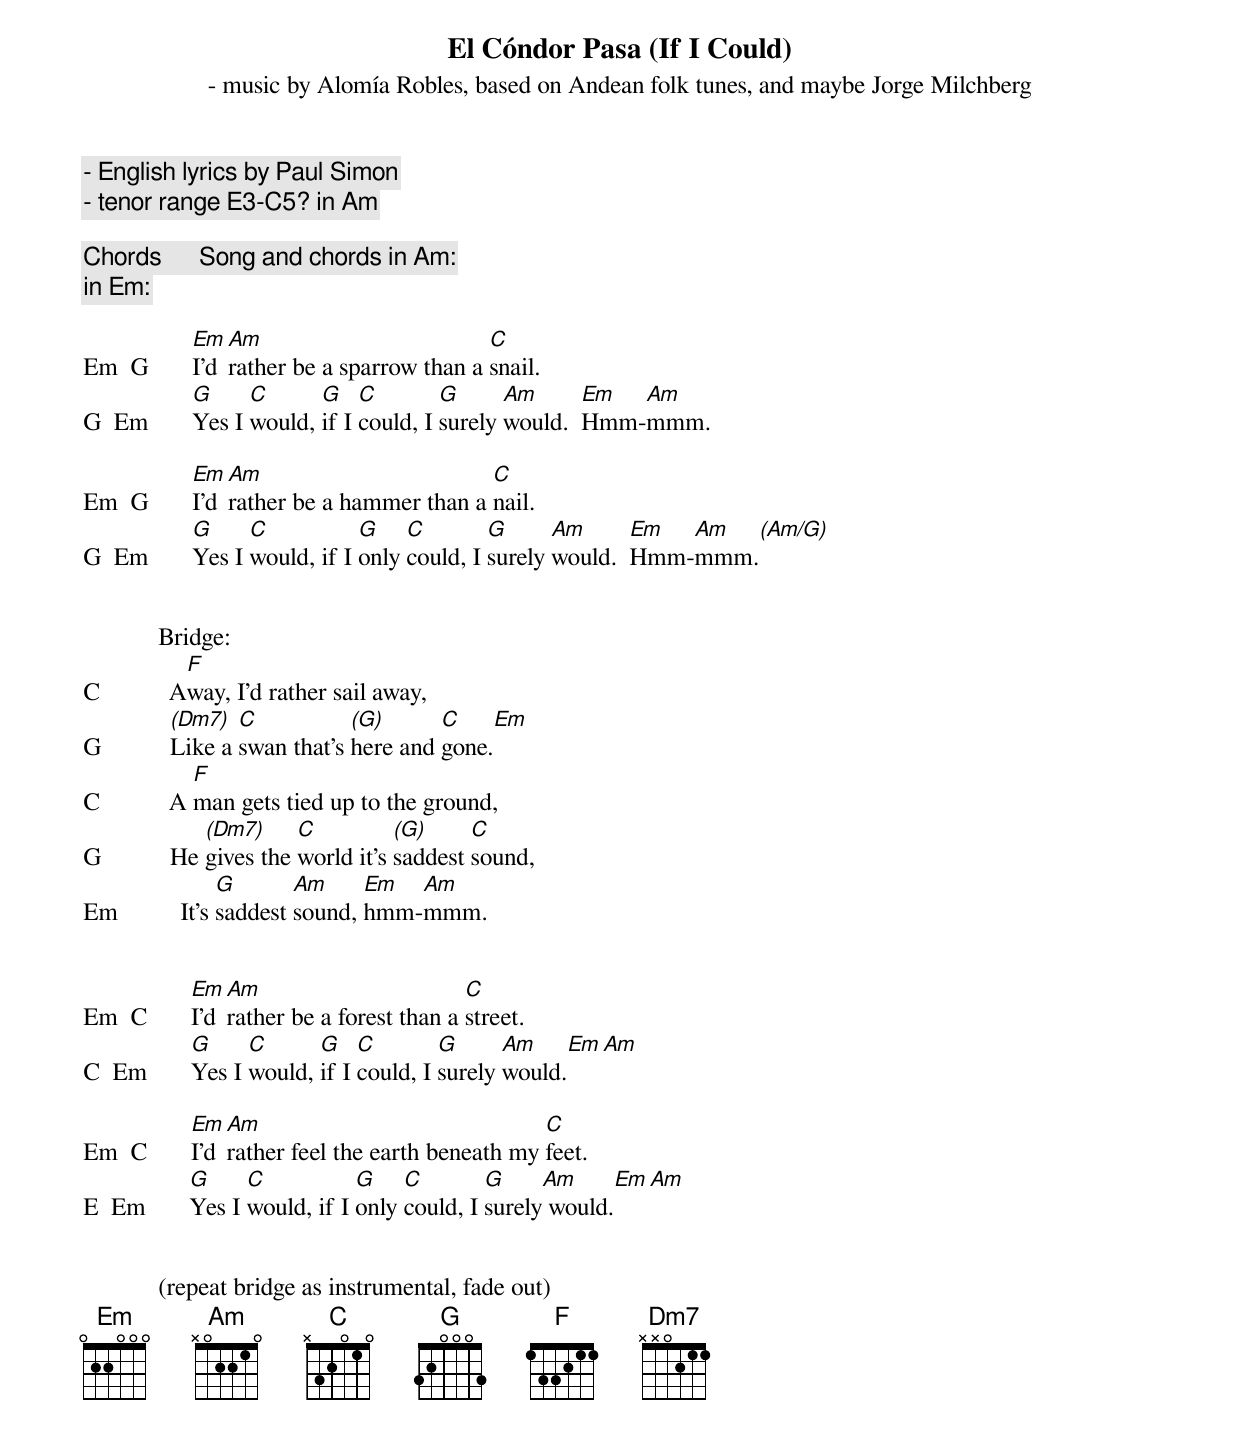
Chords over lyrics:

El Cóndor Pasa (If I Could)
 - music by Alomía Robles, based on Andean folk tunes, and maybe Jorge Milchberg
 - English lyrics by Paul Simon
 - tenor range E3-C5? in Am

Chords      Song and chords in Am:
in Em:

            Em  Am                         C
Em  G       I'd rather be a sparrow than a snail.
            G     C      G    C        G      Am      Em  Am
G  Em       Yes I would, if I could, I surely would.  Hmm-mmm.

            Em  Am                        C
Em  G       I'd rather be a hammer than a nail.
            G     C           G    C        G      Am      Em  Am  (Am/G)
G  Em       Yes I would, if I only could, I surely would.  Hmm-mmm.


            Bridge:
             F
C           Away, I'd rather sail away,
            (Dm7)  C           (G)      C    Em
G           Like a swan that's here and gone.
              F
C           A man gets tied up to the ground,
               (Dm7)     C          (G)     C
G           He gives the world it's saddest sound,
                 G       Am     Em  Am
Em          It's saddest sound, hmm-mmm.


            Em  Am                        C
Em  C       I'd rather be a forest than a street.
            G     C      G    C        G      Am    Em  Am
C  Em       Yes I would, if I could, I surely would.

            Em  Am                               C
Em  C       I'd rather feel the earth beneath my feet.
            G     C           G    C        G     Am     Em  Am
E  Em       Yes I would, if I only could, I surely would.


            (repeat bridge as instrumental, fade out)
